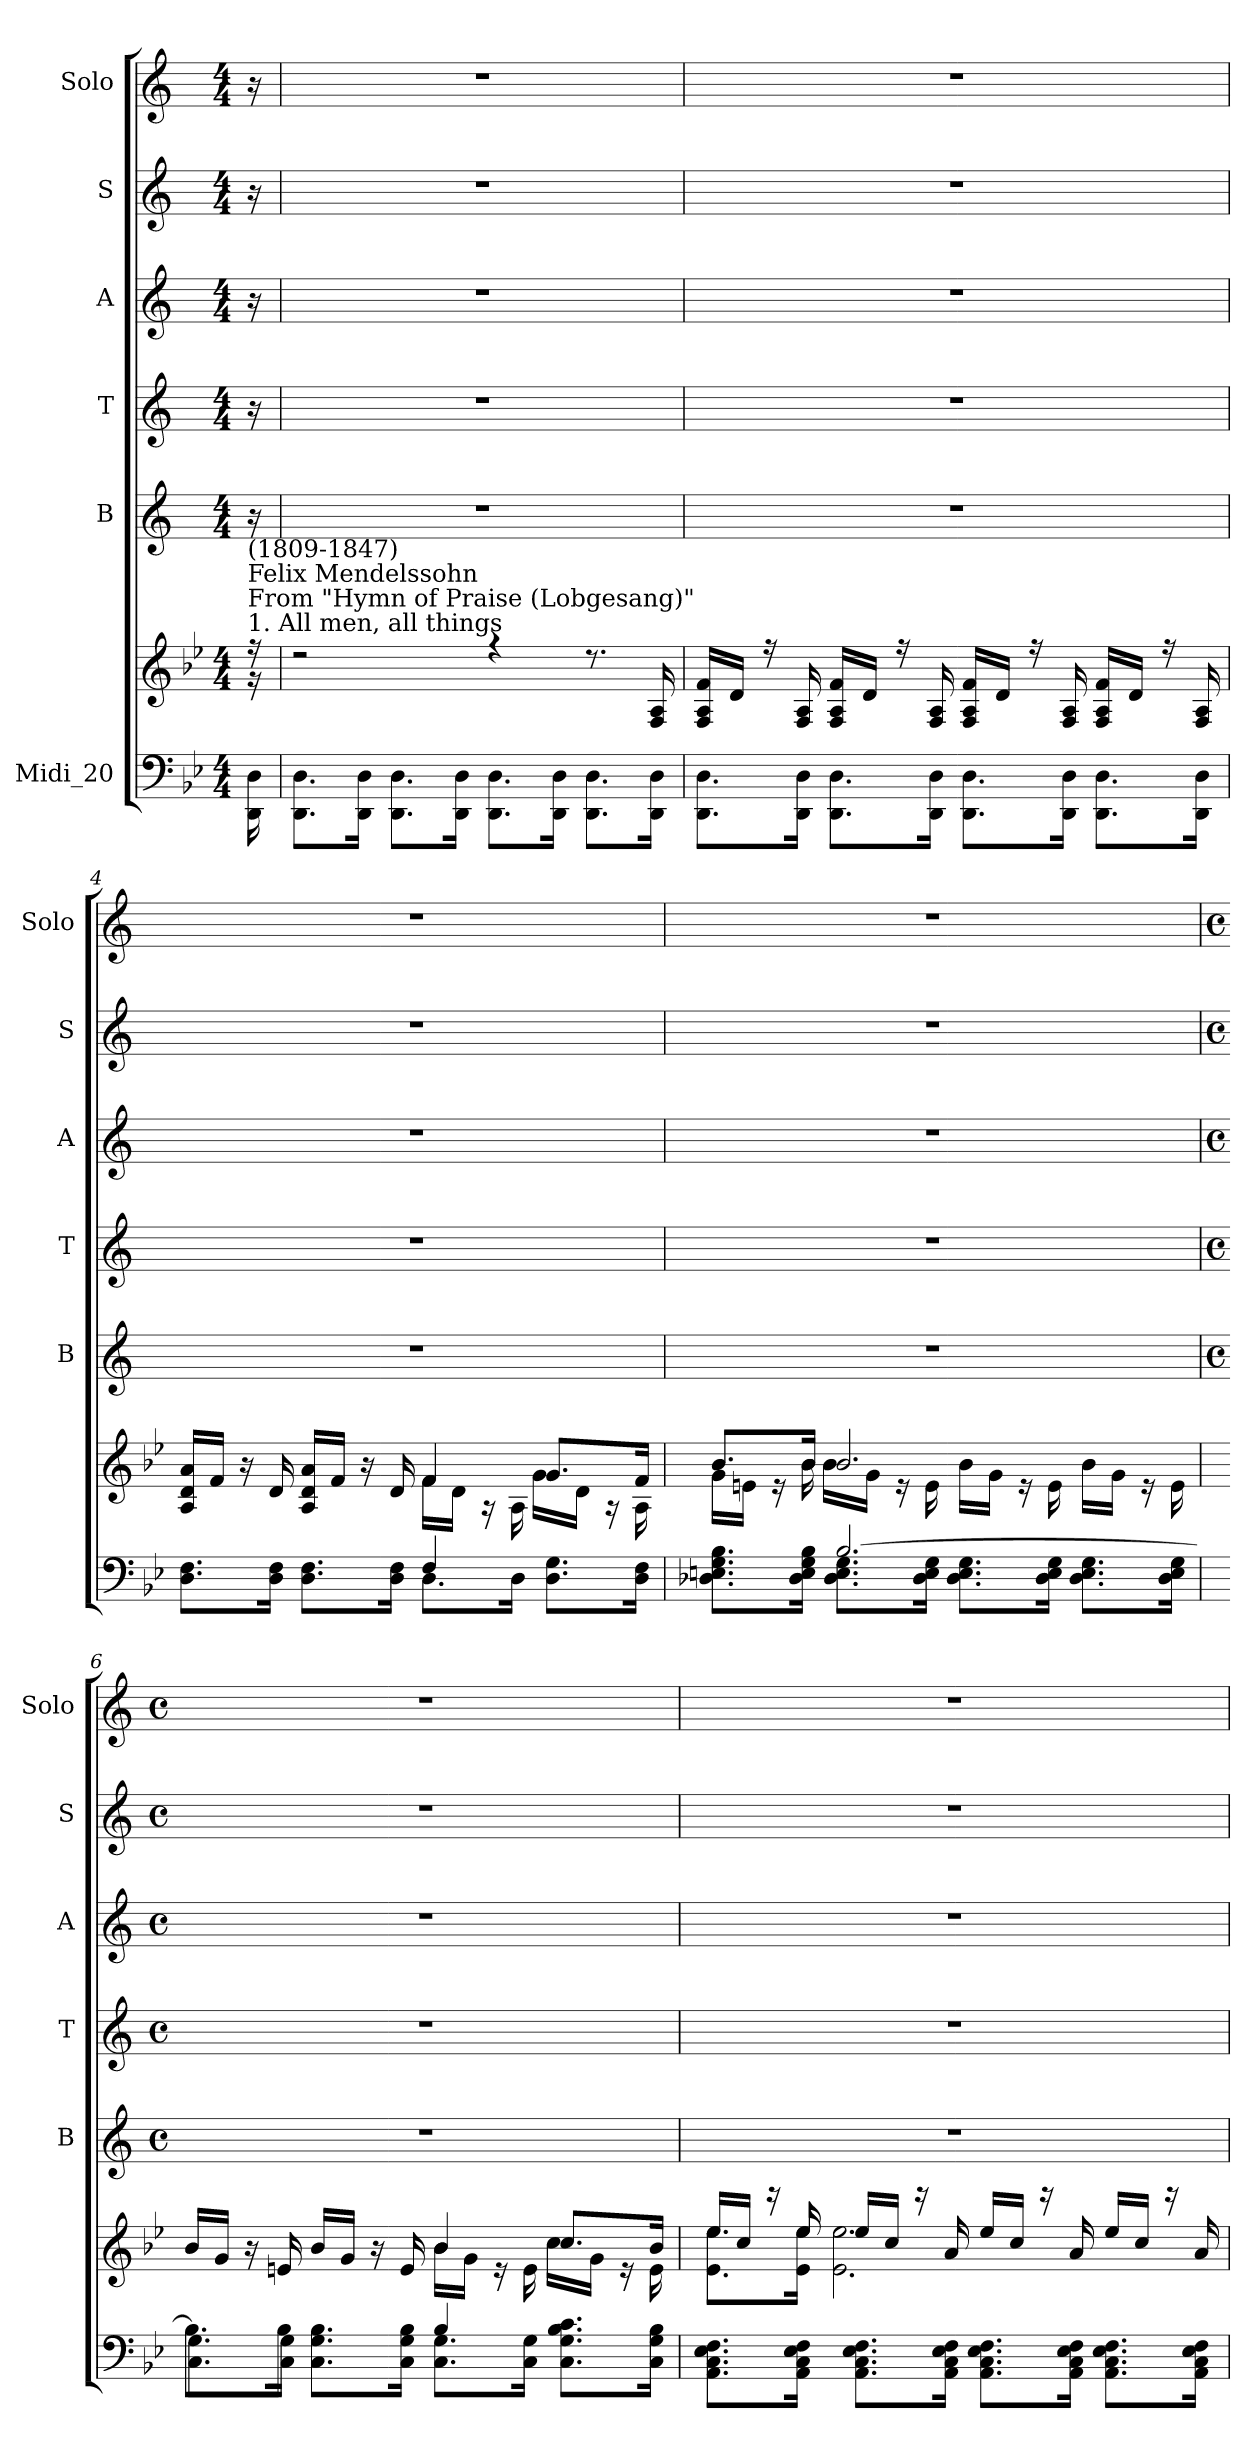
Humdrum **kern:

**kern	**kern	**kern	**kern	**kern	**kern	**kern
*part6	*part6	*part5	*part4	*part3	*part2	*part1
*staff7	*staff6	*staff5	*staff4	*staff3	*staff2	*staff1
*I"Midi_20	*	*I"B	*I"T	*I"A	*I"S	*I"Solo
*	*	*I'B	*I'T	*I'A	*I'S	*I'Solo
*clefF4	*clefG2	*clefG2	*clefG2	*clefG2	*clefG2	*clefG2
*k[b-e-]	*k[b-e-]	*k[]	*k[]	*k[]	*k[]	*k[]
*M4/4	*M4/4	*M4/4	*M4/4	*M4/4	*M4/4	*M4/4
*MM100	*MM100	*MM100	*MM100	*MM100	*MM100	*MM100
=1	=1	=1	=1	=1	=1	=1
*^	*^	*	*	*	*	*
!	!	!LO:TX:a:t=1. All men, all things	!	!	!	!	!	!
!	!	!LO:TX:a:t=From "Hymn of Praise (Lobgesang)"	!	!	!	!	!	!
!	!	!LO:TX:a:t=Felix Mendelssohn	!	!	!	!	!	!
!	!	!LO:TX:a:t=(1809-1847)	!	!	!	!	!	!
16ryy	16DD\ 16D\	16r	16r	16r	16r	16r	16r	16r
=2	=2	=2	=2	=2	=2	=2	=2	=2
1ryy	8.DD\ 8.D\L	2r	1ryy	1r	1r	1r	1r	1r
.	16DD\ 16D\Jk	.	.	.	.	.	.	.
.	8.DD\ 8.D\L	.	.	.	.	.	.	.
.	16DD\ 16D\Jk	.	.	.	.	.	.	.
.	8.DD\ 8.D\L	4r	.	.	.	.	.	.
.	16DD\ 16D\Jk	.	.	.	.	.	.	.
.	8.DD\ 8.D\L	8.r	.	.	.	.	.	.
.	16DD\ 16D\Jk	16F/ 16A/	.	.	.	.	.	.
=3	=3	=3	=3	=3	=3	=3	=3	=3
1ryy	8.DD\ 8.D\L	16F/ 16A/ 16f/LL	1ryy	1r	1r	1r	1r	1r
.	.	16d/JJ	.	.	.	.	.	.
.	.	16r	.	.	.	.	.	.
.	16DD\ 16D\Jk	16F/ 16A/	.	.	.	.	.	.
.	8.DD\ 8.D\L	16F/ 16A/ 16f/LL	.	.	.	.	.	.
.	.	16d/JJ	.	.	.	.	.	.
.	.	16r	.	.	.	.	.	.
.	16DD\ 16D\Jk	16F/ 16A/	.	.	.	.	.	.
.	8.DD\ 8.D\L	16F/ 16A/ 16f/LL	.	.	.	.	.	.
.	.	16d/JJ	.	.	.	.	.	.
.	.	16r	.	.	.	.	.	.
.	16DD\ 16D\Jk	16F/ 16A/	.	.	.	.	.	.
.	8.DD\ 8.D\L	16F/ 16A/ 16f/LL	.	.	.	.	.	.
.	.	16d/JJ	.	.	.	.	.	.
.	.	16r	.	.	.	.	.	.
.	16DD\ 16D\Jk	16F/ 16A/	.	.	.	.	.	.
=4	=4	=4	=4	=4	=4	=4	=4	=4
2ryy	8.D\ 8.F\L	16A/ 16d/ 16a/LL	2ryy	1r	1r	1r	1r	1r
.	.	16f/JJ	.	.	.	.	.	.
.	.	16r	.	.	.	.	.	.
.	16D\ 16F\Jk	16d/	.	.	.	.	.	.
.	8.D\ 8.F\L	16A/ 16d/ 16a/LL	.	.	.	.	.	.
.	.	16f/JJ	.	.	.	.	.	.
.	.	16r	.	.	.	.	.	.
.	16D\ 16F\Jk	16d/	.	.	.	.	.	.
4F/	8.D\L	4f/	16f\LL	.	.	.	.	.
.	.	.	16d\JJ	.	.	.	.	.
.	.	.	16r	.	.	.	.	.
.	16D\Jk	.	16A\	.	.	.	.	.
4ryy	8.D\ 8.G\L	8.g/L	16g\LL	.	.	.	.	.
.	.	.	16d\JJ	.	.	.	.	.
.	.	.	16r	.	.	.	.	.
.	16D\ 16F\Jk	16f/Jk	16A\	.	.	.	.	.
!!LO:LB:g=z
=5	=5	=5	=5	=5	=5	=5	=5	=5
4ryy	8.D-X\ 8.En\ 8.G\ 8.B-\L	8.b-/L	16g\LL	1r	1r	1r	1r	1r
.	.	.	16en\JJ	.	.	.	.	.
.	.	.	16r	.	.	.	.	.
.	16D-\ 16E\ 16G\ 16B-\Jk	16b-/Jk	16b-\	.	.	.	.	.
[2.B-/	8.D-\ 8.E\ 8.G\L	2.b-/	16b-\LL	.	.	.	.	.
.	.	.	16g\JJ	.	.	.	.	.
.	.	.	16r	.	.	.	.	.
.	16D-\ 16E\ 16G\Jk	.	16e\	.	.	.	.	.
.	8.D-\ 8.E\ 8.G\L	.	16b-\LL	.	.	.	.	.
.	.	.	16g\JJ	.	.	.	.	.
.	.	.	16r	.	.	.	.	.
.	16D-\ 16E\ 16G\Jk	.	16e\	.	.	.	.	.
.	8.D-\ 8.E\ 8.G\L	.	16b-\LL	.	.	.	.	.
.	.	.	16g\JJ	.	.	.	.	.
.	.	.	16r	.	.	.	.	.
.	16D-\ 16E\ 16G\Jk	.	16e\	.	.	.	.	.
!!LO:PB:g=z
=6	=6	=6	=6	=6	=6	=6	=6	=6
*	*	*	*	*M4/4	*M4/4	*M4/4	*M4/4	*M4/4
*	*	*	*	*met(c)	*met(c)	*met(c)	*met(c)	*met(c)
8.B-\L]	8.C\ 8.G\L	16b-/LL	2ryy	1r	1r	1r	1r	1r
.	.	16g/JJ	.	.	.	.	.	.
.	.	16r	.	.	.	.	.	.
16B-\Jk	16C\ 16G\Jk	16en/	.	.	.	.	.	.
4ryy	8.C\ 8.G\ 8.B-\L	16b-/LL	.	.	.	.	.	.
.	.	16g/JJ	.	.	.	.	.	.
.	.	16r	.	.	.	.	.	.
.	16C\ 16G\ 16B-\Jk	16e/	.	.	.	.	.	.
4B-/	8.C\ 8.G\L	4b-/	16b-\LL	.	.	.	.	.
.	.	.	16g\JJ	.	.	.	.	.
.	.	.	16r	.	.	.	.	.
.	16C\ 16G\Jk	.	16e\	.	.	.	.	.
4ryy	8.C\ 8.G\ 8.B-\ 8.c\L	8.cc/L	16cc\LL	.	.	.	.	.
.	.	.	16g\JJ	.	.	.	.	.
.	.	.	16r	.	.	.	.	.
.	16C\ 16G\ 16B-\Jk	16b-/Jk	16e\	.	.	.	.	.
=7	=7	=7	=7	=7	=7	=7	=7	=7
1ryy	8.AA\ 8.C\ 8.E-\ 8.F\L	16ee-/LL	8.e-\ 8.ee-\L	1r	1r	1r	1r	1r
.	.	16cc/JJ	.	.	.	.	.	.
.	.	16r	.	.	.	.	.	.
.	16AA\ 16C\ 16E-\ 16F\Jk	16ee-/	16e-\ 16ee-\Jk	.	.	.	.	.
.	8.AA\ 8.C\ 8.E-\ 8.F\L	16ee-/LL	2.e-\ 2.ee-\	.	.	.	.	.
.	.	16cc/JJ	.	.	.	.	.	.
.	.	16r	.	.	.	.	.	.
.	16AA\ 16C\ 16E-\ 16F\Jk	16a/	.	.	.	.	.	.
.	8.AA\ 8.C\ 8.E-\ 8.F\L	16ee-/LL	.	.	.	.	.	.
.	.	16cc/JJ	.	.	.	.	.	.
.	.	16r	.	.	.	.	.	.
.	16AA\ 16C\ 16E-\ 16F\Jk	16a/	.	.	.	.	.	.
.	8.AA\ 8.C\ 8.E-\ 8.F\L	16ee-/LL	.	.	.	.	.	.
.	.	16cc/JJ	.	.	.	.	.	.
.	.	16r	.	.	.	.	.	.
.	16AA\ 16C\ 16E-\ 16F\Jk	16a/	.	.	.	.	.	.
*v	*v	*	*	*	*	*	*	*
*	*v	*v	*	*	*	*	*
=	=	=	=	=	=	=
*-	*-	*-	*-	*-	*-	*-
